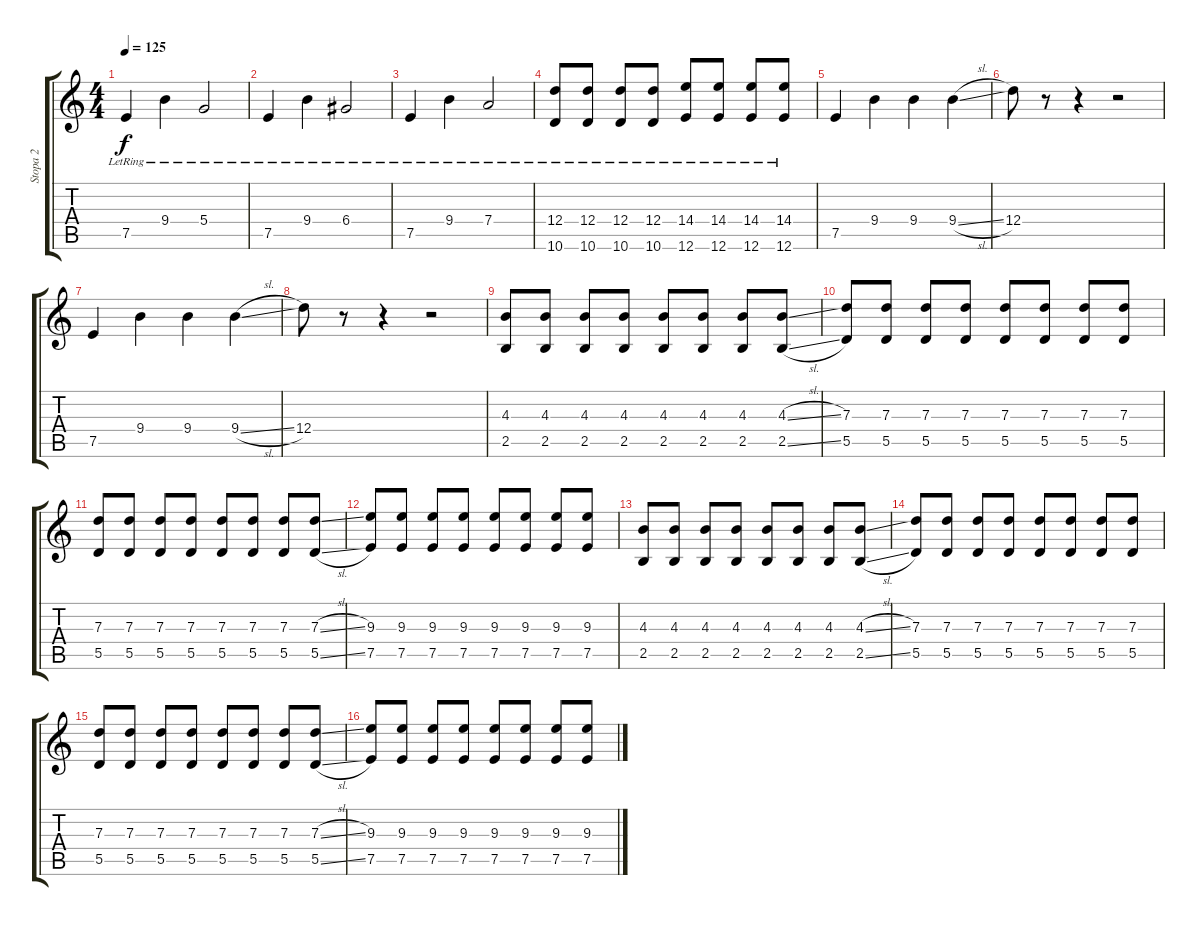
\track ("Stopa 2" "Stopa 2") {instrument overdrivenguitar}
\staff {score tabs}
\tuning (E4 B3 G3 D3 A2 E2) {hide}
\ts (4 4)
\tempo 125
\clef g2
\ks c
7.5{lr}.4{dy f} 9.4{lr}.4 5.4{lr}.2 |
7.5{lr}.4 9.4{lr}.4 6.4{lr}.2 |
7.5{lr}.4 9.4{lr}.4 7.4{lr}.2 |
(12.4{lr} 10.6{lr}).8 (12.4{lr} 10.6{lr}).8 (12.4{lr} 10.6{lr}).8 (12.4{lr} 10.6{lr}).8 (14.4{lr} 12.6{lr}).8 (14.4{lr} 12.6{lr}).8 (14.4{lr} 12.6{lr}).8 (14.4{lr} 12.6{lr}).8 |
7.5.4 9.4.4 9.4.4 9.4{sl}.4 |
12.4.8 r.8 r.4 r.2 |
7.5.4 9.4.4 9.4.4 9.4{sl}.4 |
12.4.8 r.8 r.4 r.2 |
(4.3 2.5).8 (4.3 2.5).8 (4.3 2.5).8 (4.3 2.5).8 (4.3 2.5).8 (4.3 2.5).8 (4.3 2.5).8 (4.3{sl} 2.5{sl}).8 |
(7.3 5.5).8 (7.3 5.5).8 (7.3 5.5).8 (7.3 5.5).8 (7.3 5.5).8 (7.3 5.5).8 (7.3 5.5).8 (7.3 5.5).8 |
(7.3 5.5).8 (7.3 5.5).8 (7.3 5.5).8 (7.3 5.5).8 (7.3 5.5).8 (7.3 5.5).8 (7.3 5.5).8 (7.3{sl} 5.5{sl}).8 |
(9.3 7.5).8 (9.3 7.5).8 (9.3 7.5).8 (9.3 7.5).8 (9.3 7.5).8 (9.3 7.5).8 (9.3 7.5).8 (9.3 7.5).8 |
(4.3 2.5).8 (4.3 2.5).8 (4.3 2.5).8 (4.3 2.5).8 (4.3 2.5).8 (4.3 2.5).8 (4.3 2.5).8 (4.3{sl} 2.5{sl}).8 |
(7.3 5.5).8 (7.3 5.5).8 (7.3 5.5).8 (7.3 5.5).8 (7.3 5.5).8 (7.3 5.5).8 (7.3 5.5).8 (7.3 5.5).8 |
(7.3 5.5).8 (7.3 5.5).8 (7.3 5.5).8 (7.3 5.5).8 (7.3 5.5).8 (7.3 5.5).8 (7.3 5.5).8 (7.3{sl} 5.5{sl}).8 |
(9.3 7.5).8 (9.3 7.5).8 (9.3 7.5).8 (9.3 7.5).8 (9.3 7.5).8 (9.3 7.5).8 (9.3 7.5).8 (9.3 7.5).8
